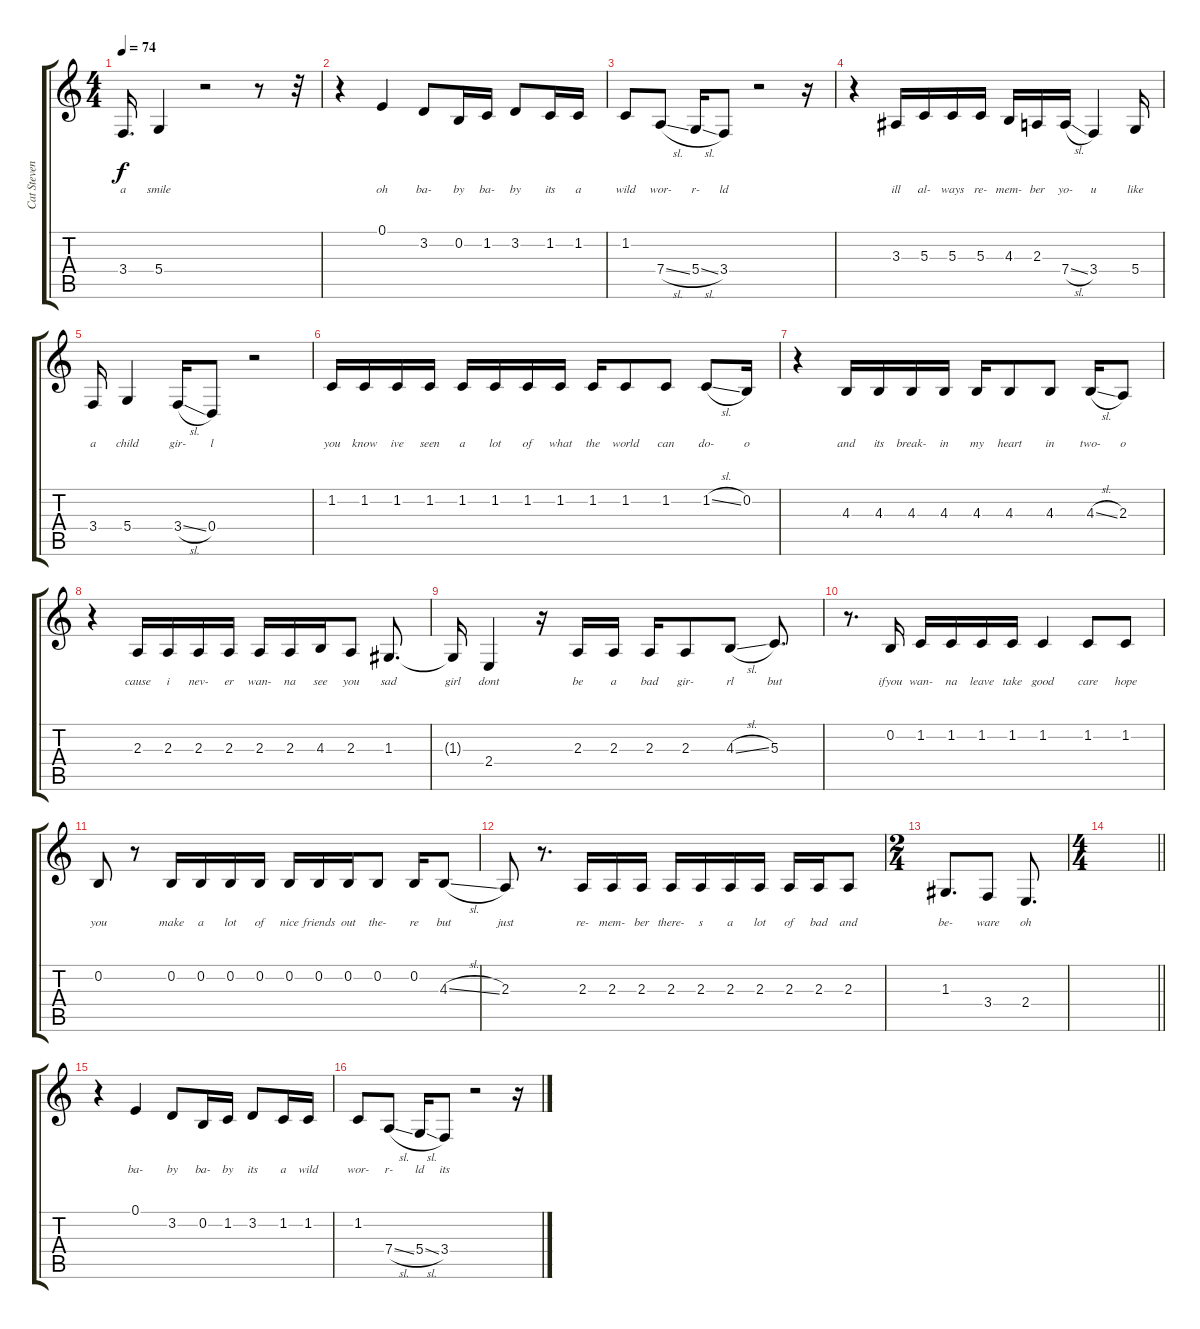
\track ("Cat Stevens Vocals" "Cat Steven") {instrument lead2sawtooth}
\staff {score tabs}
\tuning (E4 B3 G3 D3 A2 E2) {hide}
\ts (4 4)
\tempo 74
\clef g2
\ks c
3.4.16{d lyrics (0 "a") lyrics (1 "") lyrics (2 "") lyrics (3 "") lyrics (4 "") dy f} 5.4.4{lyrics (0 "smile") lyrics (1 "") lyrics (2 "") lyrics (3 "") lyrics (4 "")} r.2 r.8 r.32 |
r.4 0.1.4{lyrics (0 "oh") lyrics (1 "") lyrics (2 "") lyrics (3 "") lyrics (4 "")} 3.2.8{lyrics (0 "ba-") lyrics (1 "") lyrics (2 "") lyrics (3 "") lyrics (4 "")} 0.2.16{lyrics (0 "by") lyrics (1 "") lyrics (2 "") lyrics (3 "") lyrics (4 "")} 1.2.16{lyrics (0 "ba-") lyrics (1 "") lyrics (2 "") lyrics (3 "") lyrics (4 "")} 3.2.8{lyrics (0 "by") lyrics (1 "") lyrics (2 "") lyrics (3 "") lyrics (4 "")} 1.2.16{lyrics (0 "its") lyrics (1 "") lyrics (2 "") lyrics (3 "") lyrics (4 "")} 1.2.16{lyrics (0 "a") lyrics (1 "") lyrics (2 "") lyrics (3 "") lyrics (4 "")} |
1.2.8{lyrics (0 "wild") lyrics (1 "") lyrics (2 "") lyrics (3 "") lyrics (4 "")} 7.4{sl}.8{lyrics (0 "wor-") lyrics (1 "") lyrics (2 "") lyrics (3 "") lyrics (4 "")} 5.4{sl}.16{lyrics (0 "r-") lyrics (1 "") lyrics (2 "") lyrics (3 "") lyrics (4 "")} 3.4.8{lyrics (0 "ld") lyrics (1 "") lyrics (2 "") lyrics (3 "") lyrics (4 "")} r.2 r.16 |
r.4 3.3.16{lyrics (0 "ill") lyrics (1 "") lyrics (2 "") lyrics (3 "") lyrics (4 "")} 5.3.16{lyrics (0 "al-") lyrics (1 "") lyrics (2 "") lyrics (3 "") lyrics (4 "")} 5.3.16{lyrics (0 "ways") lyrics (1 "") lyrics (2 "") lyrics (3 "") lyrics (4 "")} 5.3.16{lyrics (0 "re-") lyrics (1 "") lyrics (2 "") lyrics (3 "") lyrics (4 "")} 4.3.16{lyrics (0 "mem-") lyrics (1 "") lyrics (2 "") lyrics (3 "") lyrics (4 "")} 2.3.16{lyrics (0 "ber") lyrics (1 "") lyrics (2 "") lyrics (3 "") lyrics (4 "")} 7.4{sl}.16{lyrics (0 "yo-") lyrics (1 "") lyrics (2 "") lyrics (3 "") lyrics (4 "")} 3.4.4{lyrics (0 "u") lyrics (1 "") lyrics (2 "") lyrics (3 "") lyrics (4 "")} 5.4.16{lyrics (0 "like") lyrics (1 "") lyrics (2 "") lyrics (3 "") lyrics (4 "")} |
3.4.16{lyrics (0 "a") lyrics (1 "") lyrics (2 "") lyrics (3 "") lyrics (4 "")} 5.4.4{lyrics (0 "child") lyrics (1 "") lyrics (2 "") lyrics (3 "") lyrics (4 "")} 3.4{sl}.16{lyrics (0 "gir-") lyrics (1 "") lyrics (2 "") lyrics (3 "") lyrics (4 "")} 0.4.8{lyrics (0 "l") lyrics (1 "") lyrics (2 "") lyrics (3 "") lyrics (4 "")} r.2 |
1.2.16{lyrics (0 "you") lyrics (1 "") lyrics (2 "") lyrics (3 "") lyrics (4 "")} 1.2.16{lyrics (0 "know") lyrics (1 "") lyrics (2 "") lyrics (3 "") lyrics (4 "")} 1.2.16{lyrics (0 "ive") lyrics (1 "") lyrics (2 "") lyrics (3 "") lyrics (4 "")} 1.2.16{lyrics (0 "seen") lyrics (1 "") lyrics (2 "") lyrics (3 "") lyrics (4 "")} 1.2.16{lyrics (0 "a") lyrics (1 "") lyrics (2 "") lyrics (3 "") lyrics (4 "")} 1.2.16{lyrics (0 "lot") lyrics (1 "") lyrics (2 "") lyrics (3 "") lyrics (4 "")} 1.2.16{lyrics (0 "of") lyrics (1 "") lyrics (2 "") lyrics (3 "") lyrics (4 "")} 1.2.16{lyrics (0 "what") lyrics (1 "") lyrics (2 "") lyrics (3 "") lyrics (4 "")} 1.2.16{lyrics (0 "the") lyrics (1 "") lyrics (2 "") lyrics (3 "") lyrics (4 "")} 1.2.8{lyrics (0 "world") lyrics (1 "") lyrics (2 "") lyrics (3 "") lyrics (4 "")} 1.2.8{lyrics (0 "can") lyrics (1 "") lyrics (2 "") lyrics (3 "") lyrics (4 "")} 1.2{sl}.8{lyrics (0 "do-") lyrics (1 "") lyrics (2 "") lyrics (3 "") lyrics (4 "")} 0.2.16{lyrics (0 "o") lyrics (1 "") lyrics (2 "") lyrics (3 "") lyrics (4 "")} |
r.4 4.3.16{lyrics (0 "and") lyrics (1 "") lyrics (2 "") lyrics (3 "") lyrics (4 "")} 4.3.16{lyrics (0 "its") lyrics (1 "") lyrics (2 "") lyrics (3 "") lyrics (4 "")} 4.3.16{lyrics (0 "break-") lyrics (1 "") lyrics (2 "") lyrics (3 "") lyrics (4 "")} 4.3.16{lyrics (0 "in") lyrics (1 "") lyrics (2 "") lyrics (3 "") lyrics (4 "")} 4.3.16{lyrics (0 "my") lyrics (1 "") lyrics (2 "") lyrics (3 "") lyrics (4 "")} 4.3.8{lyrics (0 "heart") lyrics (1 "") lyrics (2 "") lyrics (3 "") lyrics (4 "")} 4.3.8{lyrics (0 "in") lyrics (1 "") lyrics (2 "") lyrics (3 "") lyrics (4 "")} 4.3{sl}.16{lyrics (0 "two-") lyrics (1 "") lyrics (2 "") lyrics (3 "") lyrics (4 "")} 2.3.8{lyrics (0 "o") lyrics (1 "") lyrics (2 "") lyrics (3 "") lyrics (4 "")} |
r.4 2.3.16{lyrics (0 "cause") lyrics (1 "") lyrics (2 "") lyrics (3 "") lyrics (4 "")} 2.3.16{lyrics (0 "i") lyrics (1 "") lyrics (2 "") lyrics (3 "") lyrics (4 "")} 2.3.16{lyrics (0 "nev-") lyrics (1 "") lyrics (2 "") lyrics (3 "") lyrics (4 "")} 2.3.16{lyrics (0 "er") lyrics (1 "") lyrics (2 "") lyrics (3 "") lyrics (4 "")} 2.3.16{lyrics (0 "wan-") lyrics (1 "") lyrics (2 "") lyrics (3 "") lyrics (4 "")} 2.3.16{lyrics (0 "na") lyrics (1 "") lyrics (2 "") lyrics (3 "") lyrics (4 "")} 4.3.16{lyrics (0 "see") lyrics (1 "") lyrics (2 "") lyrics (3 "") lyrics (4 "")} 2.3.8{lyrics (0 "you") lyrics (1 "") lyrics (2 "") lyrics (3 "") lyrics (4 "")} 1.3.8{d lyrics (0 "sad") lyrics (1 "") lyrics (2 "") lyrics (3 "") lyrics (4 "")} |
1.3{t}.16{lyrics (0 "girl") lyrics (1 "") lyrics (2 "") lyrics (3 "") lyrics (4 "")} 2.4.4{lyrics (0 "dont") lyrics (1 "") lyrics (2 "") lyrics (3 "") lyrics (4 "")} r.16 2.3.16{lyrics (0 "be") lyrics (1 "") lyrics (2 "") lyrics (3 "") lyrics (4 "")} 2.3.16{lyrics (0 "a") lyrics (1 "") lyrics (2 "") lyrics (3 "") lyrics (4 "")} 2.3.16{lyrics (0 "bad") lyrics (1 "") lyrics (2 "") lyrics (3 "") lyrics (4 "")} 2.3.8{lyrics (0 "gir-") lyrics (1 "") lyrics (2 "") lyrics (3 "") lyrics (4 "")} 4.3{sl}.8{lyrics (0 "rl") lyrics (1 "") lyrics (2 "") lyrics (3 "") lyrics (4 "")} 5.3.8{d lyrics (0 "but") lyrics (1 "") lyrics (2 "") lyrics (3 "") lyrics (4 "")} |
r.8{d} 0.2.16{lyrics (0 "ifyou") lyrics (1 "") lyrics (2 "") lyrics (3 "") lyrics (4 "")} 1.2.16{lyrics (0 "wan-") lyrics (1 "") lyrics (2 "") lyrics (3 "") lyrics (4 "")} 1.2.16{lyrics (0 "na") lyrics (1 "") lyrics (2 "") lyrics (3 "") lyrics (4 "")} 1.2.16{lyrics (0 "leave") lyrics (1 "") lyrics (2 "") lyrics (3 "") lyrics (4 "")} 1.2.16{lyrics (0 "take") lyrics (1 "") lyrics (2 "") lyrics (3 "") lyrics (4 "")} 1.2.4{lyrics (0 "good") lyrics (1 "") lyrics (2 "") lyrics (3 "") lyrics (4 "")} 1.2.8{lyrics (0 "care") lyrics (1 "") lyrics (2 "") lyrics (3 "") lyrics (4 "")} 1.2.8{lyrics (0 "hope") lyrics (1 "") lyrics (2 "") lyrics (3 "") lyrics (4 "")} |
0.2.8{lyrics (0 "you") lyrics (1 "") lyrics (2 "") lyrics (3 "") lyrics (4 "")} r.8 0.2.16{lyrics (0 "make") lyrics (1 "") lyrics (2 "") lyrics (3 "") lyrics (4 "")} 0.2.16{lyrics (0 "a") lyrics (1 "") lyrics (2 "") lyrics (3 "") lyrics (4 "")} 0.2.16{lyrics (0 "lot") lyrics (1 "") lyrics (2 "") lyrics (3 "") lyrics (4 "")} 0.2.16{lyrics (0 "of") lyrics (1 "") lyrics (2 "") lyrics (3 "") lyrics (4 "")} 0.2.16{lyrics (0 "nice") lyrics (1 "") lyrics (2 "") lyrics (3 "") lyrics (4 "")} 0.2.16{lyrics (0 "friends") lyrics (1 "") lyrics (2 "") lyrics (3 "") lyrics (4 "")} 0.2.16{lyrics (0 "out") lyrics (1 "") lyrics (2 "") lyrics (3 "") lyrics (4 "")} 0.2.8{lyrics (0 "the-") lyrics (1 "") lyrics (2 "") lyrics (3 "") lyrics (4 "")} 0.2.16{lyrics (0 "re") lyrics (1 "") lyrics (2 "") lyrics (3 "") lyrics (4 "")} 4.3{sl}.8{lyrics (0 "but") lyrics (1 "") lyrics (2 "") lyrics (3 "") lyrics (4 "")} |
2.3.8{lyrics (0 "just") lyrics (1 "") lyrics (2 "") lyrics (3 "") lyrics (4 "")} r.8{d} 2.3.16{lyrics (0 "re-") lyrics (1 "") lyrics (2 "") lyrics (3 "") lyrics (4 "")} 2.3.16{lyrics (0 "mem-") lyrics (1 "") lyrics (2 "") lyrics (3 "") lyrics (4 "")} 2.3.16{lyrics (0 "ber") lyrics (1 "") lyrics (2 "") lyrics (3 "") lyrics (4 "")} 2.3.16{lyrics (0 "there-") lyrics (1 "") lyrics (2 "") lyrics (3 "") lyrics (4 "")} 2.3.16{lyrics (0 "s") lyrics (1 "") lyrics (2 "") lyrics (3 "") lyrics (4 "")} 2.3.16{lyrics (0 "a") lyrics (1 "") lyrics (2 "") lyrics (3 "") lyrics (4 "")} 2.3.16{lyrics (0 "lot") lyrics (1 "") lyrics (2 "") lyrics (3 "") lyrics (4 "")} 2.3.16{lyrics (0 "of") lyrics (1 "") lyrics (2 "") lyrics (3 "") lyrics (4 "")} 2.3.16{lyrics (0 "bad") lyrics (1 "") lyrics (2 "") lyrics (3 "") lyrics (4 "")} 2.3.8{lyrics (0 "and") lyrics (1 "") lyrics (2 "") lyrics (3 "") lyrics (4 "")} |
\ts (2 4)
1.3.8{d lyrics (0 "be-") lyrics (1 "") lyrics (2 "") lyrics (3 "") lyrics (4 "")} 3.4.8{lyrics (0 "ware") lyrics (1 "") lyrics (2 "") lyrics (3 "") lyrics (4 "")} 2.4.8{d lyrics (0 "oh") lyrics (1 "") lyrics (2 "") lyrics (3 "") lyrics (4 "")} |
\ts (4 4)
\barLineRight lightlight
|
r.4 0.1.4{lyrics (0 "ba-") lyrics (1 "") lyrics (2 "") lyrics (3 "") lyrics (4 "")} 3.2.8{lyrics (0 "by") lyrics (1 "") lyrics (2 "") lyrics (3 "") lyrics (4 "")} 0.2.16{lyrics (0 "ba-") lyrics (1 "") lyrics (2 "") lyrics (3 "") lyrics (4 "")} 1.2.16{lyrics (0 "by") lyrics (1 "") lyrics (2 "") lyrics (3 "") lyrics (4 "")} 3.2.8{lyrics (0 "its") lyrics (1 "") lyrics (2 "") lyrics (3 "") lyrics (4 "")} 1.2.16{lyrics (0 "a") lyrics (1 "") lyrics (2 "") lyrics (3 "") lyrics (4 "")} 1.2.16{lyrics (0 "wild") lyrics (1 "") lyrics (2 "") lyrics (3 "") lyrics (4 "")} |
1.2.8{lyrics (0 "wor-") lyrics (1 "") lyrics (2 "") lyrics (3 "") lyrics (4 "")} 7.4{sl}.8{lyrics (0 "r-") lyrics (1 "") lyrics (2 "") lyrics (3 "") lyrics (4 "")} 5.4{sl}.16{lyrics (0 "ld") lyrics (1 "") lyrics (2 "") lyrics (3 "") lyrics (4 "")} 3.4.8{lyrics (0 "its") lyrics (1 "") lyrics (2 "") lyrics (3 "") lyrics (4 "")} r.2 r.16
